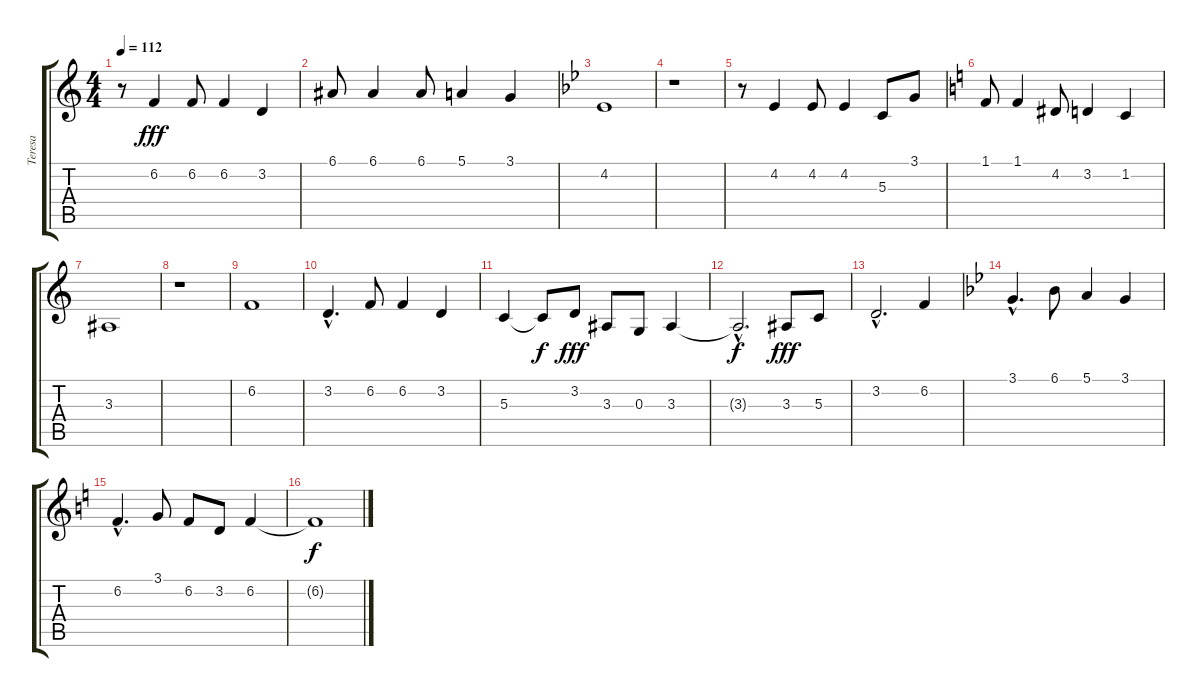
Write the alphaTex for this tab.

\track ("Teresa" "Teresa") {instrument recorder}
\staff {score tabs}
\tuning (E4 B3 G3 D3 A2 E2) {hide}
\ts (4 4)
\tempo 112
\clef g2
\ks c
r.8{dy fff} 6.2.4 6.2.8 6.2.4 3.2.4 |
6.1.8 6.1.4 6.1.8 5.1.4 3.1.4 |
\ks bb
4.2.1 |
r.1 |
r.8 4.2.4 4.2.8 4.2.4 5.3.8 3.1.8 |
\ks c
1.1.8 1.1.4 4.2.8 3.2.4 1.2.4 |
3.3.1 |
r.1 |
6.2.1 |
3.2{hac}.4{d} 6.2.8 6.2.4 3.2.4 |
5.3.4 5.3{t}.8{dy f} 3.2.8{dy fff} 3.3.8 0.3.8 3.3.4 |
3.3{hac t}.2{d dy f} 3.3.8{dy fff} 5.3.8 |
3.2{hac}.2{d} 6.2.4 |
\ks bb
3.1{hac}.4{d} 6.1.8 5.1.4 3.1.4 |
\ks c
6.2{hac}.4{d} 3.1.8 6.2.8 3.2.8 6.2.4 |
6.2{t}.1{dy f}
